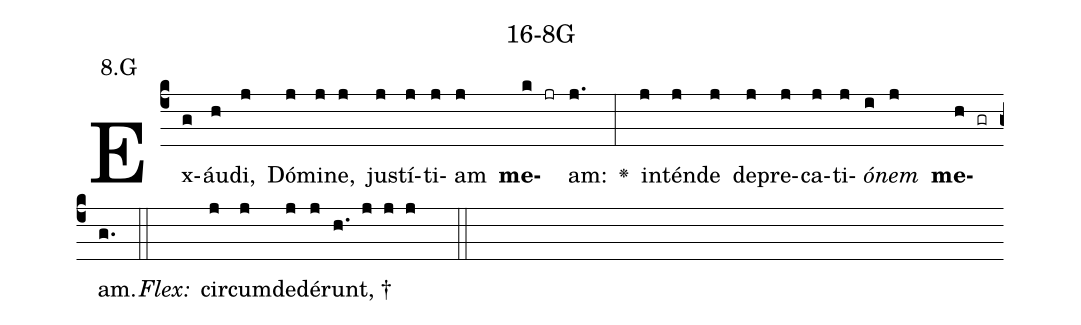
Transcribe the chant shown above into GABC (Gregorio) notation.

name: 16-8G;
annotation: 8.G;
%%
(c4)Ex(g)áu(h)di,(j) Dó(j)mi(j)ne,(j) jus(j)tí(j)ti(j)am(j) <b>me</b>(k jr)am:(j.) <v>\greheightstar</v>(:) in(j)tén(j)de(j) de(j)pre(j)ca(j)ti(j)<i>ó</i>(i)<i>nem</i>(j) <b>me</b>(h gr)am.(g.) (::)
<i>Flex:</i>()  cir(j)cum(j)de(j)dé(j)runt, †(h. j j j  ::)

%E(j) u(j) o(i) u(j) a(h) e.(g.) (::)
